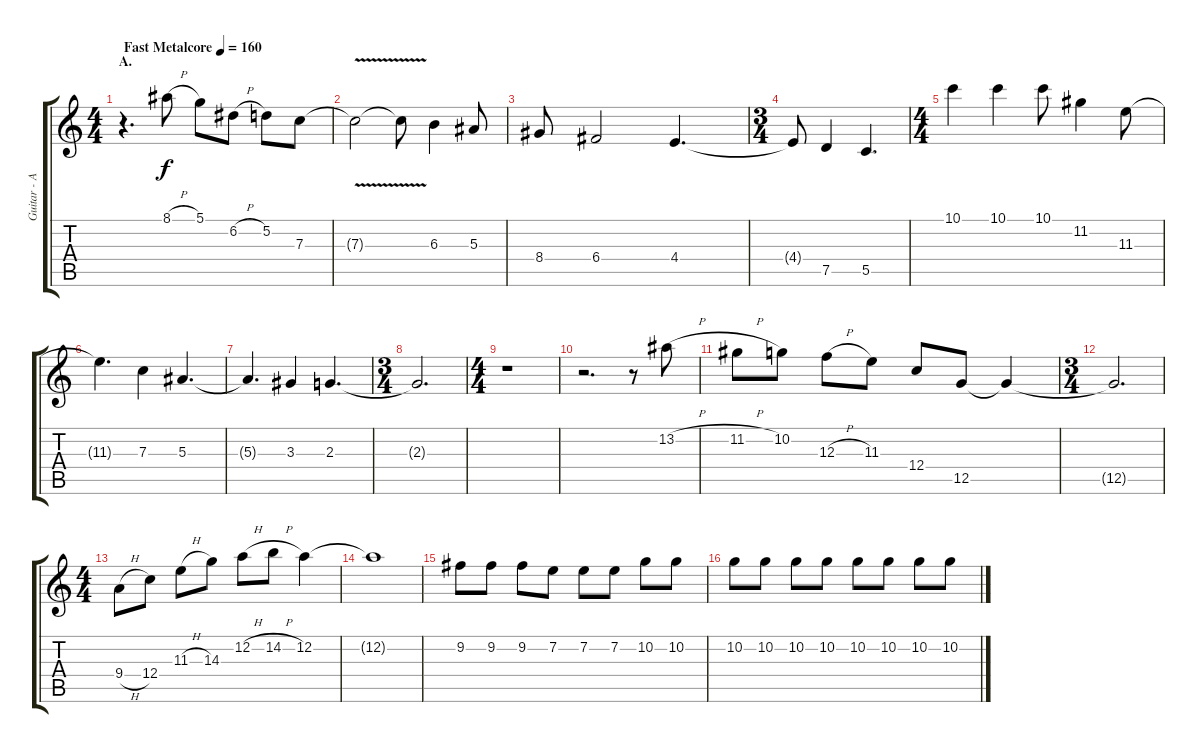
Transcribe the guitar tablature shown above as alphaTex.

\track ("Guitar - Aux. Gtr. - Left" "Guitar - A") {instrument distortionguitar}
\staff {score tabs}
\tuning (D4 A3 F3 C3 G2 C2) {hide}
\ts (4 4)
\section ("" "A.")
\tempo (160 "Fast Metalcore")
\clef g2
\ks c
r.4{d dy f instrument distortionguitar} 8.1{h}.8 5.1.8 6.2{h}.8 5.2.8 7.3.8 |
7.3{v t}.2 7.3{t}.8 6.3.4 5.3.8 |
8.4.8 6.4.2 4.4.4{d} |
\ts (3 4)
4.4{t}.8 7.5.4 5.5.4{d} |
\ts (4 4)
10.1.4 10.1.4 10.1.8 11.2.4 11.3.8 |
11.3{t}.4{d} 7.3.4 5.3.4{d} |
5.3{t}.4{d} 3.3.4 2.3.4{d} |
\ts (3 4)
2.3{t}.2{d} |
\ts (4 4)
r.1 |
r.2{d} r.8 13.2{h}.8 |
11.2{h}.8 10.2.8 12.3{h}.8 11.3.8 12.4.8 12.5.8 12.5{t}.4 |
\ts (3 4)
12.5{t}.2{d} |
\ts (4 4)
9.4{h}.8 12.4.8 11.3{h}.8 14.3.8 12.2{h}.8 14.2{h}.8 12.2.4 |
12.2{t}.1 |
9.2.8 9.2.8 9.2.8 7.2.8 7.2.8 7.2.8 10.2.8 10.2.8 |
10.2.8 10.2.8 10.2.8 10.2.8 10.2.8 10.2.8 10.2.8 10.2.8
